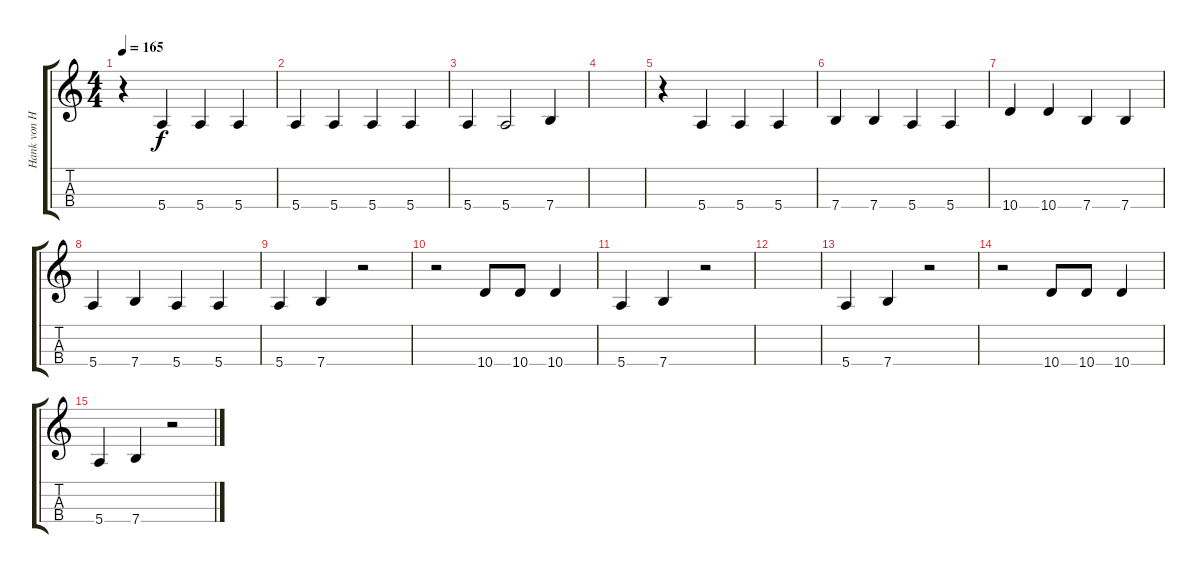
\track ("Hank von Helvete" "Hank von H") {instrument bagpipe}
\staff {score tabs}
\tuning (G3 D3 A3 E3) {hide}
\ts (4 4)
\tempo 165
\clef g2
\ks c
r.4{dy f} 5.4.4 5.4.4 5.4.4 |
5.4.4 5.4.4 5.4.4 5.4.4 |
5.4.4 5.4.2 7.4.4 |
|
r.4 5.4.4 5.4.4 5.4.4 |
7.4.4 7.4.4 5.4.4 5.4.4 |
10.4.4 10.4.4 7.4.4 7.4.4 |
5.4.4 7.4.4 5.4.4 5.4.4 |
5.4.4 7.4.4 r.2 |
r.2 10.4.8 10.4.8 10.4.4 |
5.4.4 7.4.4 r.2 |
|
5.4.4 7.4.4 r.2 |
r.2 10.4.8 10.4.8 10.4.4 |
5.4.4 7.4.4 r.2
